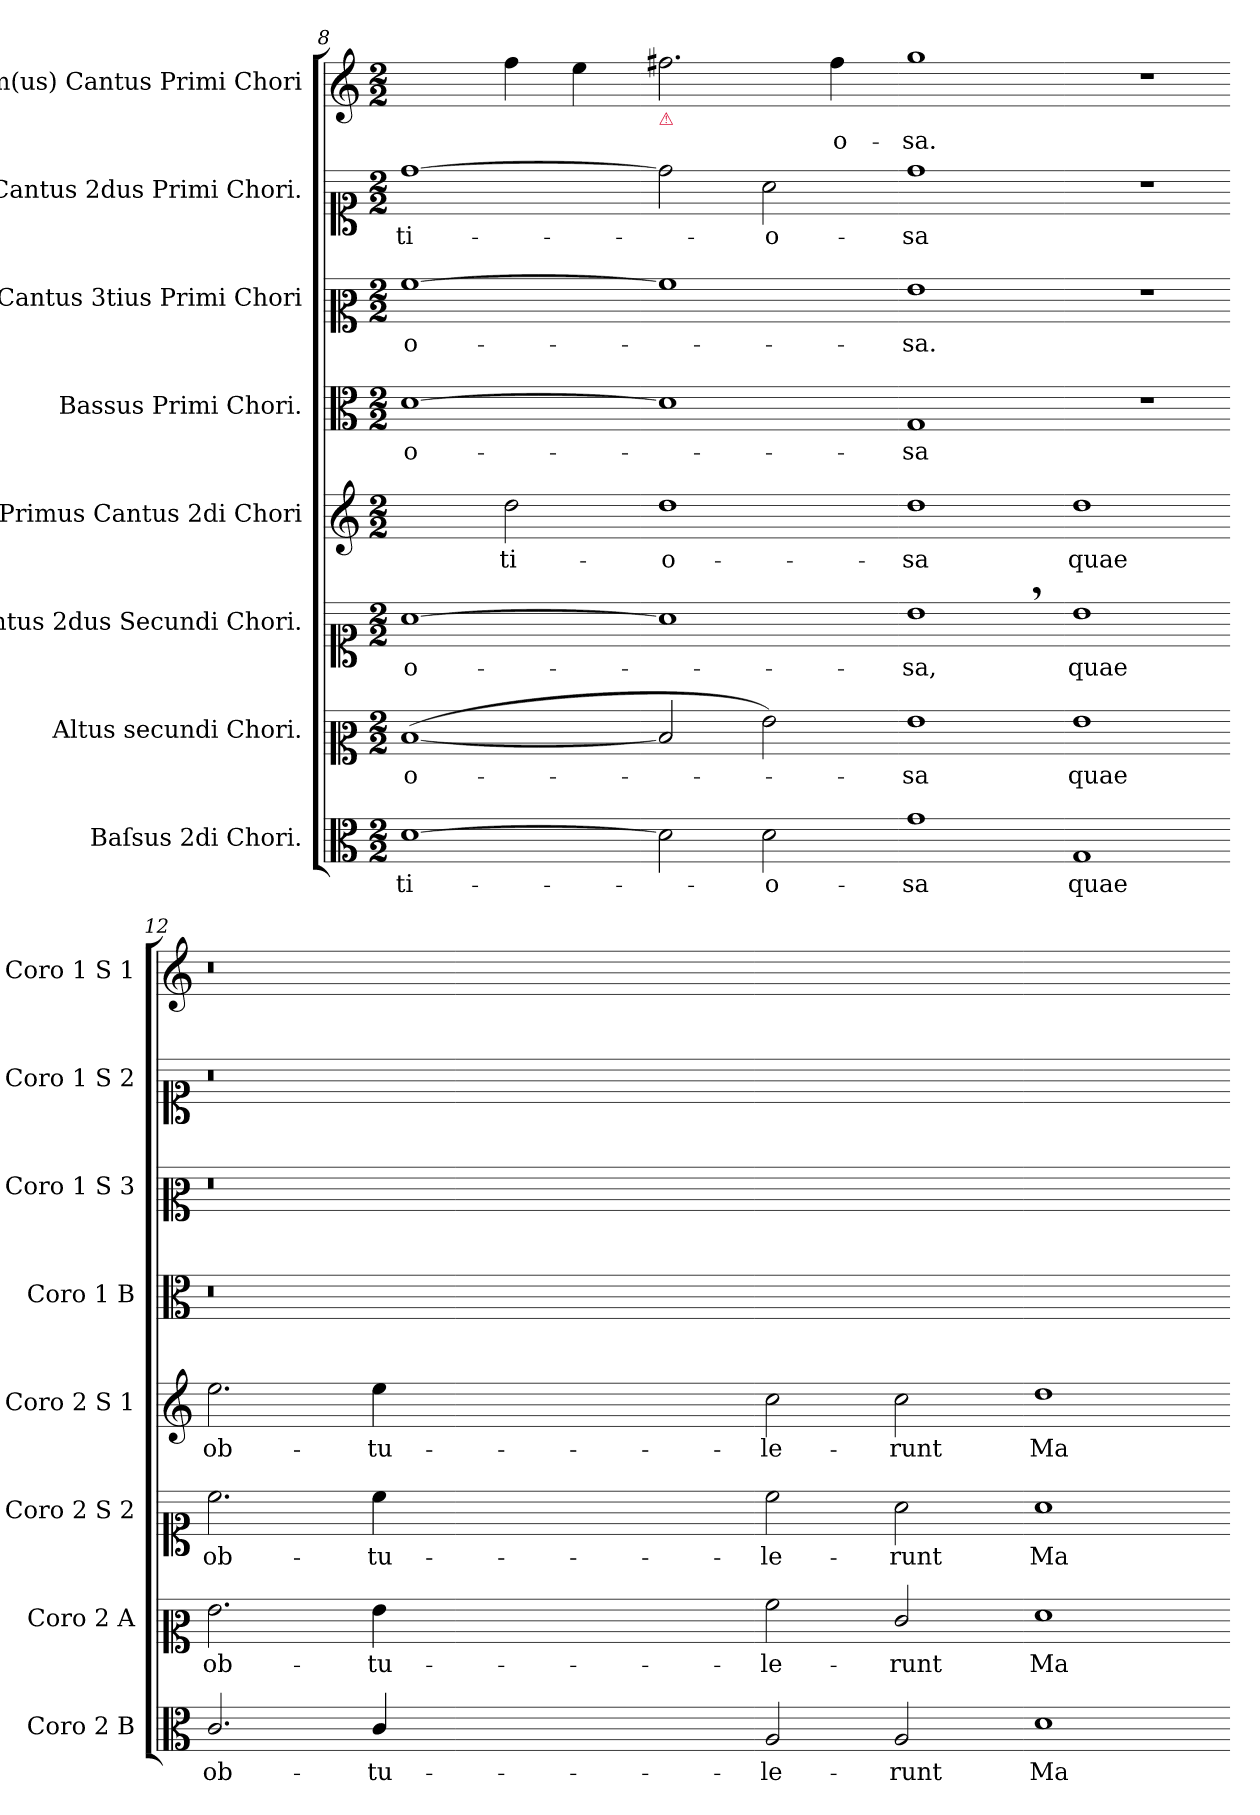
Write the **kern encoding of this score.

**kern	**text	**kern	**text	**kern	**text	**kern	**text	**kern	**text	**kern	**text	**kern	**text	**kern	**text
*part8	*part8	*part7	*part7	*part6	*part6	*part5	*part5	*part4	*part4	*part3	*part3	*part2	*part2	*part1	*part1
*staff8	*staff8	*staff7	*staff7	*staff6	*staff6	*staff5	*staff5	*staff4	*staff4	*staff3	*staff3	*staff2	*staff2	*staff1	*staff1
*I"Baſsus 2di Chori.	*	*I"Altus secundi Chori.	*	*I"Cantus 2dus Secundi Chori.	*	*I"Primus Cantus 2di Chori	*	*I"Bassus Primi Chori.	*	*I"Cantus 3tius Primi Chori	*	*I"Cantus 2dus Primi Chori.	*	*I"Im(us) Cantus Primi Chori	*
*I'Coro 2 B	*	*I'Coro 2 A	*	*I'Coro 2 S 2	*	*I'Coro 2 S 1	*	*I'Coro 1 B	*	*I'Coro 1 S 3	*	*I'Coro 1 S 2	*	*I'Coro 1 S 1	*
*clefC3	*	*clefC2	*	*clefC1	*	*clefG2	*	*clefC3	*	*clefC2	*	*clefC1	*	*clefG2	*
*k[]	*	*k[]	*	*k[]	*	*k[]	*	*k[]	*	*k[]	*	*k[]	*	*k[]	*
*M2/2	*	*M2/2	*	*M2/2	*	*M2/2	*	*M2/2	*	*M2/2	*	*M2/2	*	*M2/2	*
=8	=8	=8	=8	=8	=8	=8	=8	=8	=8	=8	=8	=8	=8	=8	=8
[1d	-ti-	([1d	-o-	[1a	-o-	2ryy	.	[1d	-o-	[1a	-o-	[1dd	ti-	2ryy	.
.	.	.	.	.	.	2dd\	-ti-	.	.	.	.	.	.	4ff\	.
.	.	.	.	.	.	.	.	.	.	.	.	.	.	4ee\	.
=9-	=9-	=9-	=9-	=9-	=9-	=9-	=9-	=9-	=9-	=9-	=9-	=9-	=9-	=9-	=9-
!	!	!	!	!	!	!	!	!	!	!	!	!	!	!LO:TX:b:color=crimson:t=⚠	!
2d]	.	2d]	.	1a]	.	1dd	-o-	1d]	.	1a]	.	2dd]	.	2.ff#X\	.
2d\	-o-	2g\)	.	.	.	.	.	.	.	.	.	2a\	-o-	.	.
.	.	.	.	.	.	.	.	.	.	.	.	.	.	4ff#\	-o-
=10-	=10-	=10-	=10-	=10-	=10-	=10-	=10-	=10-	=10-	=10-	=10-	=10-	=10-	=10-	=10-
1g	-sa	1g	-sa	1b,<	-sa,	1dd	-sa	1G	-sa	1g	-sa.	1dd	-sa	1gg	-sa.
=11-	=11-	=11-	=11-	=11-	=11-	=11-	=11-	=11-	=11-	=11-	=11-	=11-	=11-	=11-	=11-
1G	quae	1g	quae	1b	quae	1dd	quae	1r	.	1r	.	1r	.	1r	.
=12-	=12-	=12-	=12-	=12-	=12-	=12-	=12-	=12-	=12-	=12-	=12-	=12-	=12-	=12-	=12-
2.c/	ob-	2.g\	ob-	2.cc\	ob-	2.ee\	ob-	0.r	.	0.r	.	0.r	.	0.r	.
4c/	-tu-	4g\	-tu-	4cc\	-tu-	4ee\	-tu-	.	.	.	.	.	.	.	.
0ryy	.	0ryy	.	0ryy	.	0ryy	.	.	.	.	.	.	.	.	.
=13-	=13-	=13-	=13-	=13-	=13-	=13-	=13-	=13-	=13-	=13-	=13-	=13-	=13-	=13-	=13-
2A/	-le-	2a\	-le-	2cc\	-le-	2cc\	-le-	1ryy	.	1ryy	.	1ryy	.	1ryy	.
2A/	-runt	2e/	-runt	2a\	-runt	2cc\	-runt	.	.	.	.	.	.	.	.
=14-	=14-	=14-	=14-	=14-	=14-	=14-	=14-	=14-	=14-	=14-	=14-	=14-	=14-	=14-	=14-
1d	Ma-	1f	Ma-	1a	Ma-	1dd	Ma-	1ryy	.	1ryy	.	1ryy	.	1ryy	.
=-	=-	=-	=-	=-	=-	=-	=-	=-	=-	=-	=-	=-	=-	=-	=-
*-	*-	*-	*-	*-	*-	*-	*-	*-	*-	*-	*-	*-	*-	*-	*-
